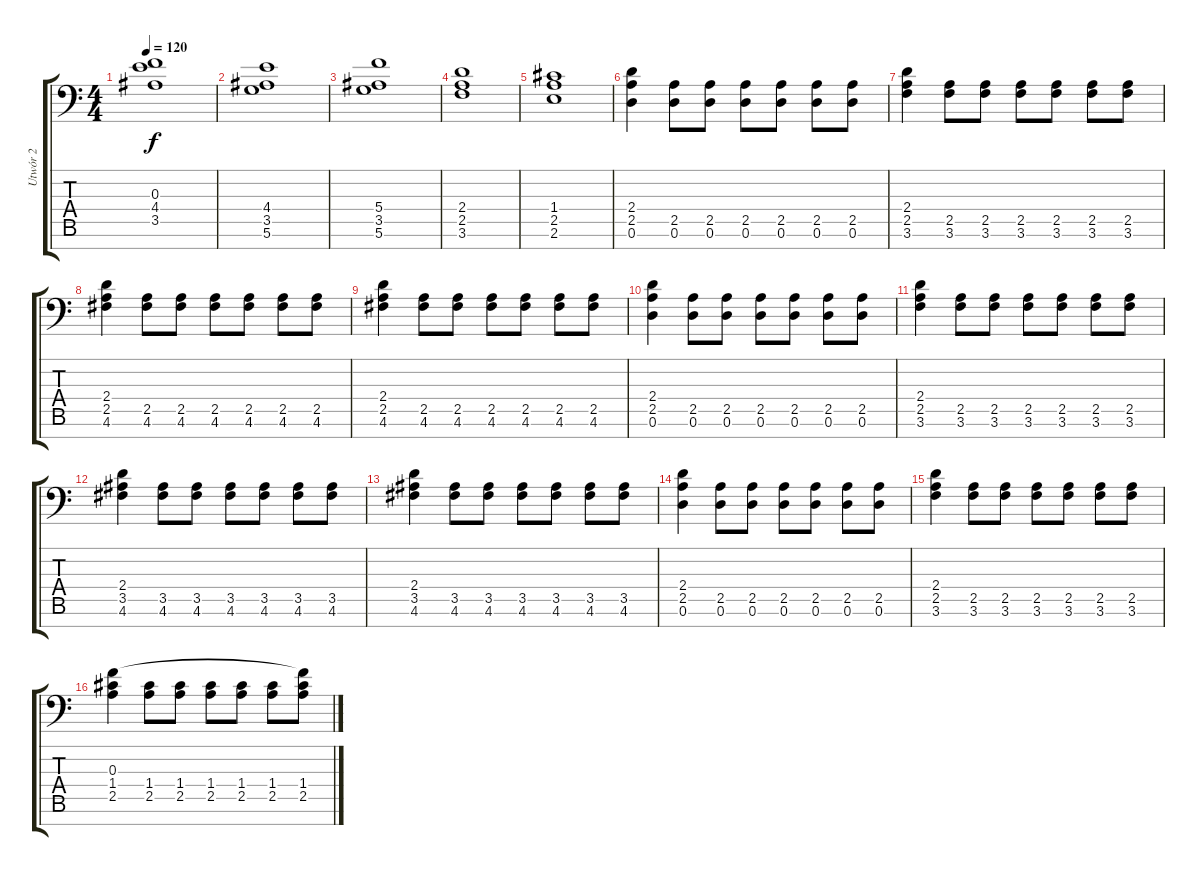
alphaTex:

\track ("Utwór 2" "Utwór 2") {mute instrument distortionguitar}
\staff {score tabs}
\tuning (D4 A3 F3 C3 G2 D2 A1) {hide}
\ts (4 4)
\tempo 120
\clef f4
\ks c
(0.3 4.4 3.5).1{dy f} |
(4.4 3.5 5.6).1 |
(5.4 3.5 5.6).1 |
(2.4 2.5 3.6).1 |
(1.4 2.5 2.6).1 |
(2.4 2.5 0.6).4 (2.5 0.6).8 (2.5 0.6).8 (2.5 0.6).8 (2.5 0.6).8 (2.5 0.6).8 (2.5 0.6).8 |
(2.4 2.5 3.6).4 (2.5 3.6).8 (2.5 3.6).8 (2.5 3.6).8 (2.5 3.6).8 (2.5 3.6).8 (2.5 3.6).8 |
(2.4 2.5 4.6).4 (2.5 4.6).8 (2.5 4.6).8 (2.5 4.6).8 (2.5 4.6).8 (2.5 4.6).8 (2.5 4.6).8 |
(2.4 2.5 4.6).4 (2.5 4.6).8 (2.5 4.6).8 (2.5 4.6).8 (2.5 4.6).8 (2.5 4.6).8 (2.5 4.6).8 |
(2.4 2.5 0.6).4 (2.5 0.6).8 (2.5 0.6).8 (2.5 0.6).8 (2.5 0.6).8 (2.5 0.6).8 (2.5 0.6).8 |
(2.4 2.5 3.6).4 (2.5 3.6).8 (2.5 3.6).8 (2.5 3.6).8 (2.5 3.6).8 (2.5 3.6).8 (2.5 3.6).8 |
(2.4 3.5 4.6).4 (3.5 4.6).8 (3.5 4.6).8 (3.5 4.6).8 (3.5 4.6).8 (3.5 4.6).8 (3.5 4.6).8 |
(2.4 3.5 4.6).4 (3.5 4.6).8 (3.5 4.6).8 (3.5 4.6).8 (3.5 4.6).8 (3.5 4.6).8 (3.5 4.6).8 |
(2.4 2.5 0.6).4 (2.5 0.6).8 (2.5 0.6).8 (2.5 0.6).8 (2.5 0.6).8 (2.5 0.6).8 (2.5 0.6).8 |
(2.4 2.5 3.6).4 (2.5 3.6).8 (2.5 3.6).8 (2.5 3.6).8 (2.5 3.6).8 (2.5 3.6).8 (2.5 3.6).8 |
(0.3 1.4 2.5).4 (1.4 2.5).8 (1.4 2.5).8 (1.4 2.5).8 (1.4 2.5).8 (1.4 2.5).8 (0.3{t} 1.4 2.5).8
